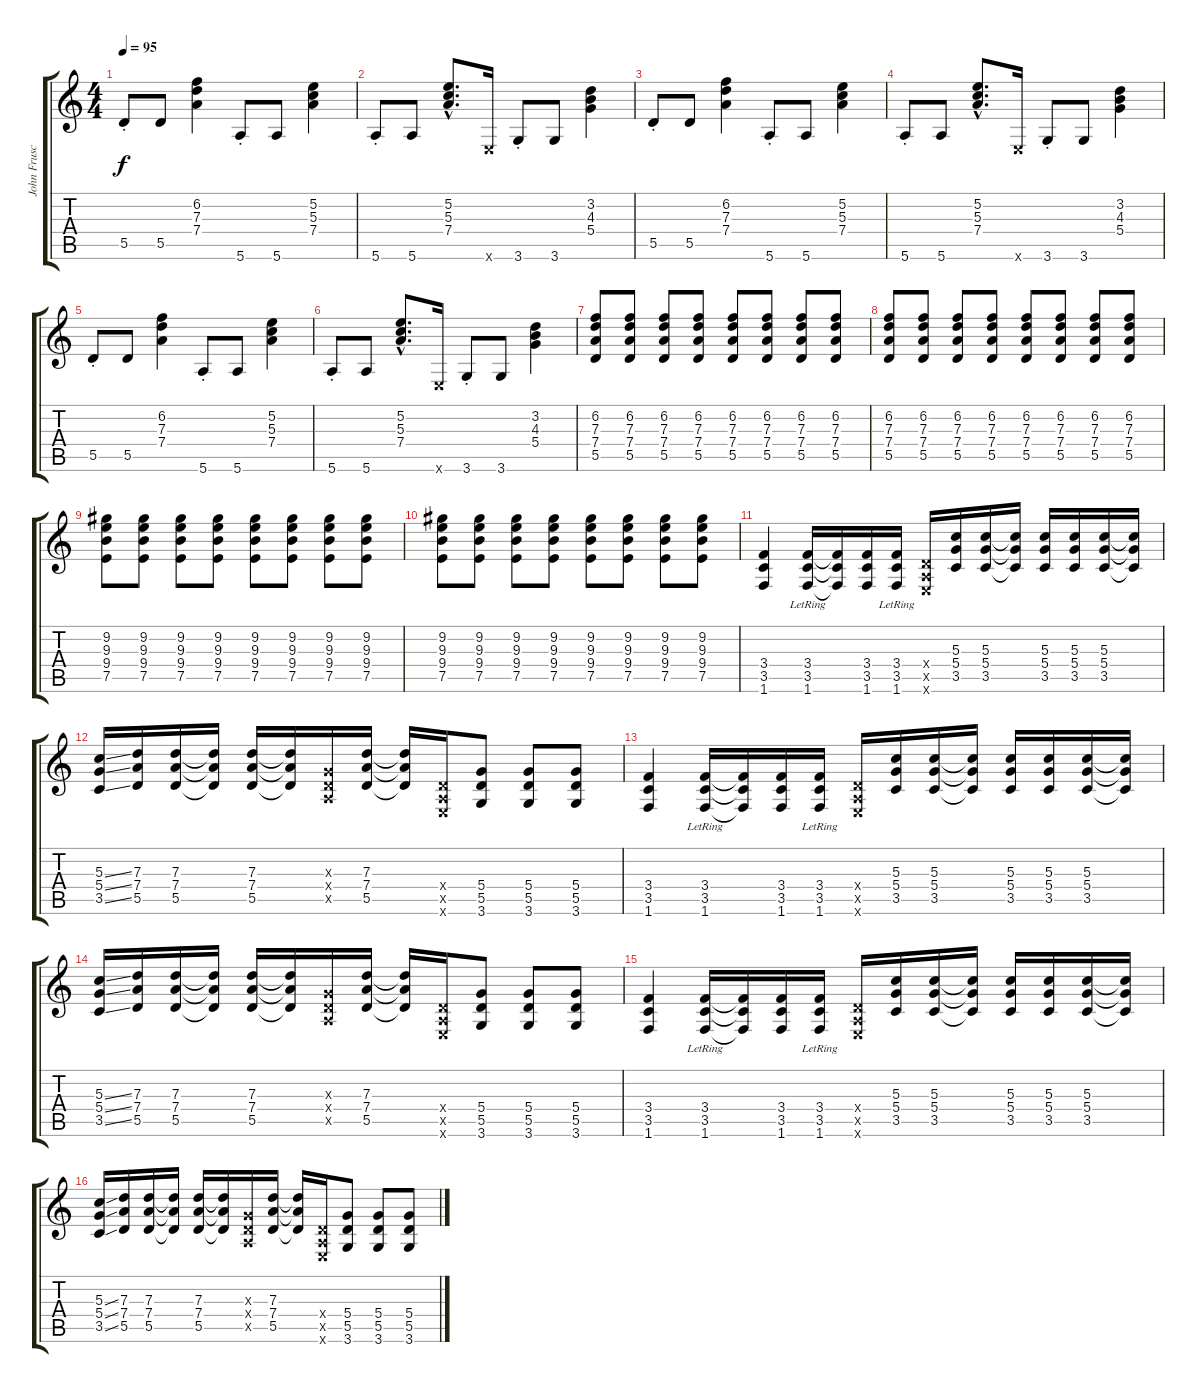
\track ("John Frusciante" "John Frusc") {instrument distortionguitar}
\staff {score tabs}
\tuning (E4 B3 G3 D3 A2 E2) {hide}
\ts (4 4)
\tempo 95
\clef g2
\ks c
5.5{st}.8{dy f} 5.5.8 (6.2 7.3 7.4).4 5.6{st}.8 5.6.8 (5.2 5.3 7.4).4 |
5.6{st}.8 5.6.8 (5.2{hac} 5.3{hac} 7.4{hac}).8{d} 0.6{x}.16 3.6{st}.8 3.6.8 (3.2 4.3 5.4).4 |
5.5{st}.8 5.5.8 (6.2 7.3 7.4).4 5.6{st}.8 5.6.8 (5.2 5.3 7.4).4 |
5.6{st}.8 5.6.8 (5.2{hac} 5.3{hac} 7.4{hac}).8{d} 0.6{x}.16 3.6{st}.8 3.6.8 (3.2 4.3 5.4).4 |
5.5{st}.8 5.5.8 (6.2 7.3 7.4).4 5.6{st}.8 5.6.8 (5.2 5.3 7.4).4 |
5.6{st}.8 5.6.8 (5.2{hac} 5.3{hac} 7.4{hac}).8{d} 0.6{x}.16 3.6{st}.8 3.6.8 (3.2 4.3 5.4).4 |
(6.2 7.3 7.4 5.5).8{balance 8} (6.2 7.3 7.4 5.5).8 (6.2 7.3 7.4 5.5).8 (6.2 7.3 7.4 5.5).8 (6.2 7.3 7.4 5.5).8 (6.2 7.3 7.4 5.5).8 (6.2 7.3 7.4 5.5).8 (6.2 7.3 7.4 5.5).8 |
(6.2 7.3 7.4 5.5).8 (6.2 7.3 7.4 5.5).8 (6.2 7.3 7.4 5.5).8 (6.2 7.3 7.4 5.5).8 (6.2 7.3 7.4 5.5).8 (6.2 7.3 7.4 5.5).8 (6.2 7.3 7.4 5.5).8 (6.2 7.3 7.4 5.5).8 |
(9.2 9.3 9.4 7.5).8 (9.2 9.3 9.4 7.5).8 (9.2 9.3 9.4 7.5).8 (9.2 9.3 9.4 7.5).8 (9.2 9.3 9.4 7.5).8 (9.2 9.3 9.4 7.5).8 (9.2 9.3 9.4 7.5).8 (9.2 9.3 9.4 7.5).8 |
(9.2 9.3 9.4 7.5).8 (9.2 9.3 9.4 7.5).8 (9.2 9.3 9.4 7.5).8 (9.2 9.3 9.4 7.5).8 (9.2 9.3 9.4 7.5).8 (9.2 9.3 9.4 7.5).8 (9.2 9.3 9.4 7.5).8 (9.2 9.3 9.4 7.5).8 |
(3.4 3.5 1.6).4{balance 8 instrument overdrivenguitar} (3.4{lr} 3.5{lr} 1.6{lr}).16 (3.4{t} 3.5{t} 1.6{t}).16 (3.4 3.5 1.6).16 (3.4{lr} 3.5{lr} 1.6{lr}).16 (0.4{x} 0.5{x} 0.6{x}).16 (5.3 5.4 3.5).16 (5.3 5.4 3.5).16 (5.3{t} 5.4{t} 3.5{t}).16 (5.3 5.4 3.5).16 (5.3 5.4 3.5).16 (5.3 5.4 3.5).16 (5.3{t} 5.4{t} 3.5{t}).16 |
(5.3{ss} 5.4{ss} 3.5{ss}).16 (7.3 7.4 5.5).16 (7.3 7.4 5.5).16 (7.3{t} 7.4{t} 5.5{t}).16 (7.3 7.4 5.5).16 (7.3{t} 7.4{t} 5.5{t}).16 (0.3{x} 0.4{x} 0.5{x}).16 (7.3 7.4 5.5).16 (7.3{t} 7.4{t} 5.5{t}).16 (0.4{x} 0.5{x} 0.6{x}).16 (5.4 5.5 3.6).8 (5.4 5.5 3.6).8 (5.4 5.5 3.6).8 |
(3.4 3.5 1.6).4 (3.4{lr} 3.5{lr} 1.6{lr}).16 (3.4{t} 3.5{t} 1.6{t}).16 (3.4 3.5 1.6).16 (3.4{lr} 3.5{lr} 1.6{lr}).16 (0.4{x} 0.5{x} 0.6{x}).16 (5.3 5.4 3.5).16 (5.3 5.4 3.5).16 (5.3{t} 5.4{t} 3.5{t}).16 (5.3 5.4 3.5).16 (5.3 5.4 3.5).16 (5.3 5.4 3.5).16 (5.3{t} 5.4{t} 3.5{t}).16 |
(5.3{ss} 5.4{ss} 3.5{ss}).16 (7.3 7.4 5.5).16 (7.3 7.4 5.5).16 (7.3{t} 7.4{t} 5.5{t}).16 (7.3 7.4 5.5).16 (7.3{t} 7.4{t} 5.5{t}).16 (0.3{x} 0.4{x} 0.5{x}).16 (7.3 7.4 5.5).16 (7.3{t} 7.4{t} 5.5{t}).16 (0.4{x} 0.5{x} 0.6{x}).16 (5.4 5.5 3.6).8 (5.4 5.5 3.6).8 (5.4 5.5 3.6).8 |
(3.4 3.5 1.6).4 (3.4{lr} 3.5{lr} 1.6{lr}).16 (3.4{t} 3.5{t} 1.6{t}).16 (3.4 3.5 1.6).16 (3.4{lr} 3.5{lr} 1.6{lr}).16 (0.4{x} 0.5{x} 0.6{x}).16 (5.3 5.4 3.5).16 (5.3 5.4 3.5).16 (5.3{t} 5.4{t} 3.5{t}).16 (5.3 5.4 3.5).16 (5.3 5.4 3.5).16 (5.3 5.4 3.5).16 (5.3{t} 5.4{t} 3.5{t}).16 |
(5.3{ss} 5.4{ss} 3.5{ss}).16 (7.3 7.4 5.5).16 (7.3 7.4 5.5).16 (7.3{t} 7.4{t} 5.5{t}).16 (7.3 7.4 5.5).16 (7.3{t} 7.4{t} 5.5{t}).16 (0.3{x} 0.4{x} 0.5{x}).16 (7.3 7.4 5.5).16 (7.3{t} 7.4{t} 5.5{t}).16 (0.4{x} 0.5{x} 0.6{x}).16 (5.4 5.5 3.6).8 (5.4 5.5 3.6).8 (5.4 5.5 3.6).8
